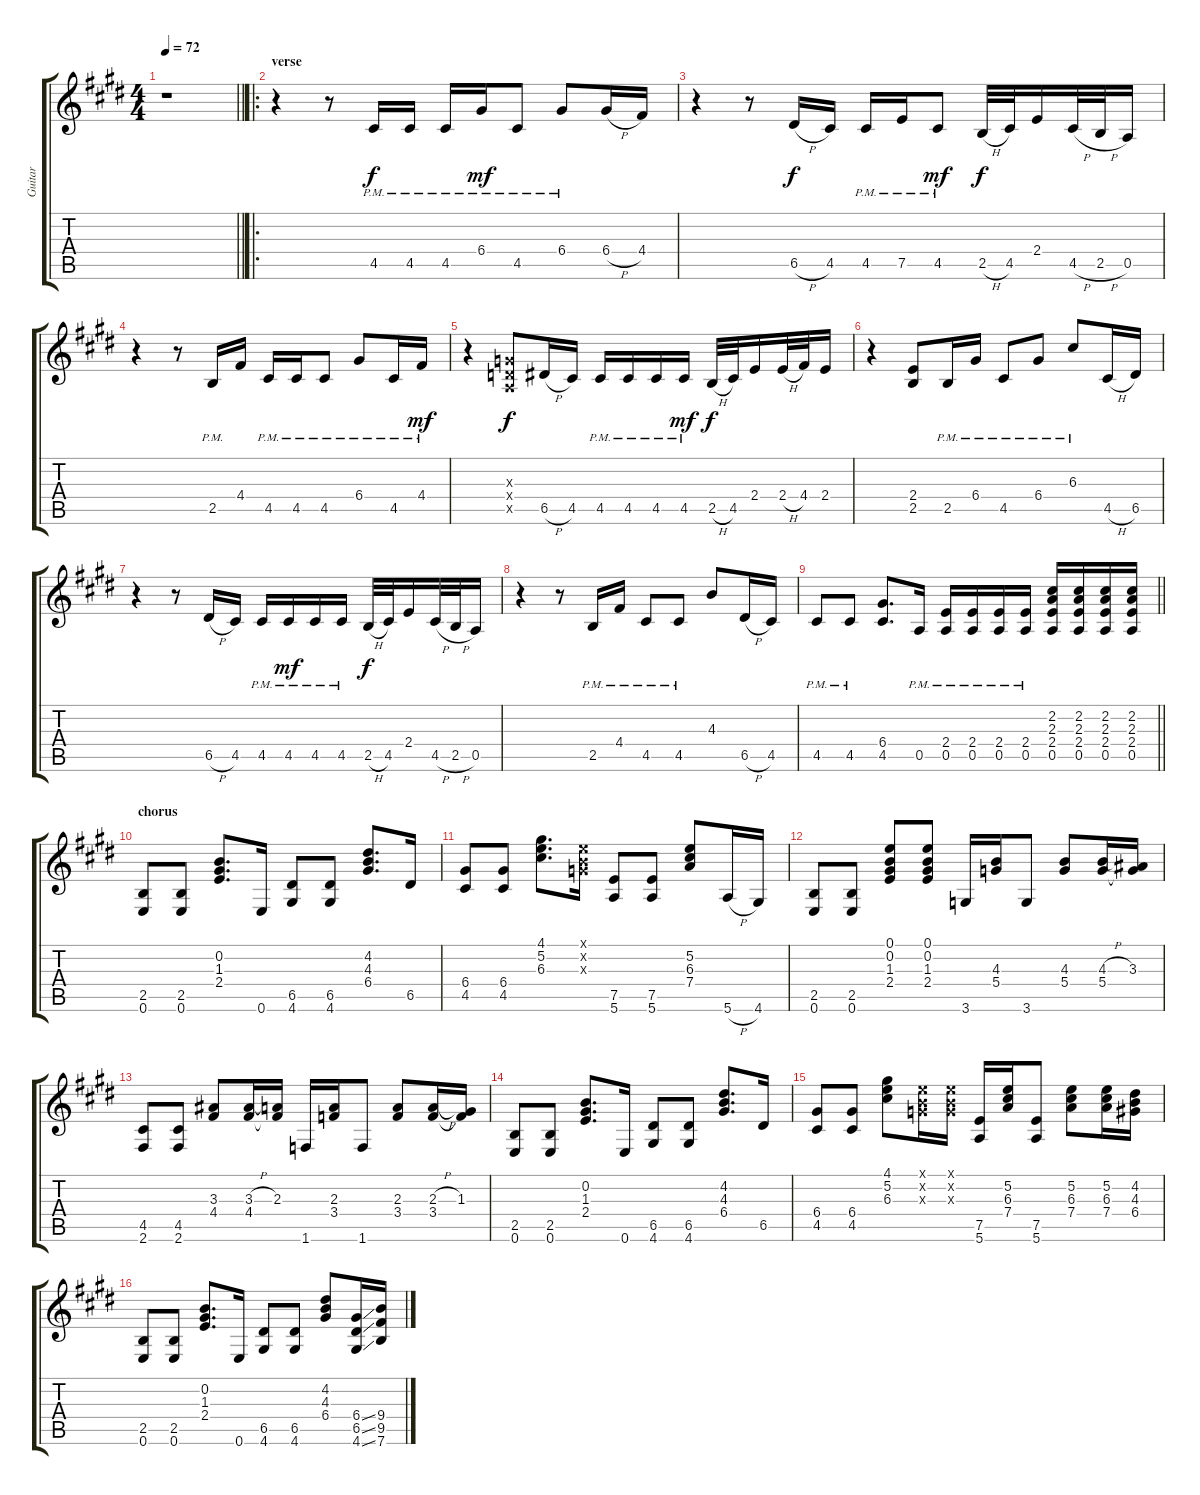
\track ("Guitar" "Guitar") {instrument overdrivenguitar}
\staff {score tabs}
\tuning (E4 B3 G3 D3 A2 E2) {hide}
\ts (4 4)
\tempo 72
\clef g2
\barLineRight lightlight
\ks e
r.1{dy f instrument overdrivenguitar} |
\ro
\section ("" "verse")
r.4{volume 4} r.8 4.5{pm}.16 4.5{pm}.16 4.5{pm}.16 6.4{pm}.16{dy mf} 4.5{pm}.8 6.4{pm}.8 6.4{h}.16 4.4.16 |
r.4 r.8 6.5{h}.16{dy f} 4.5.16 4.5{pm}.16 7.5{pm}.16 4.5{pm}.8{dy mf} 2.5{h}.32{dy f} 4.5.32 2.4.16 4.5{h}.32 2.5{h}.32 0.5.16 |
r.4 r.8 2.5{pm}.16 4.4.16 4.5{pm}.16 4.5{pm}.16 4.5{pm}.8 6.4{pm}.8 4.5{pm}.16 4.4{pm}.16{dy mf} |
r.4 (0.3{x} 0.4{x} 0.5{x}).8{dy f} 6.5{h}.16 4.5.16 4.5{pm}.16 4.5{pm}.16 4.5{pm}.16 4.5{pm}.16{dy mf} 2.5{h}.32{dy f} 4.5.32 2.4.16 2.4{h}.32 4.4.32 2.4.16 |
r.4 (2.4 2.5).8 2.5{pm}.16 6.4{pm}.16 4.5{pm}.8 6.4{pm}.8 6.3{pm}.8 4.5{h}.16 6.5.16 |
r.4 r.8 6.5{h}.16 4.5.16 4.5{pm}.16 4.5{pm}.16{dy mf} 4.5{pm}.16 4.5{pm}.16 2.5{h}.32{dy f} 4.5.32 2.4.16 4.5{h}.32 2.5{h}.32 0.5.16 |
r.4 r.8 2.5{pm}.16 4.4{pm}.16 4.5{pm}.8 4.5{pm}.8 4.3.8 6.5{h}.16 4.5.16 |
\barLineRight lightlight
4.5{pm}.8 4.5{pm}.8 (6.4 4.5).8{d} 0.5{pm}.16{volume 13} (2.4{pm} 0.5{pm}).16 (2.4{pm} 0.5{pm}).16 (2.4{pm} 0.5{pm}).16 (2.4{pm} 0.5{pm}).16 (2.2 2.3 2.4 0.5).16 (2.2 2.3 2.4 0.5).16 (2.2 2.3 2.4 0.5).16 (2.2 2.3 2.4 0.5).16 |
\section ("" "chorus")
(2.5 0.6).8 (2.5 0.6).8 (0.2 1.3 2.4).8{d} 0.6.16 (6.5 4.6).8 (6.5 4.6).8 (4.2 4.3 6.4).8{d} 6.5.16 |
(6.4 4.5).8 (6.4 4.5).8 (4.1 5.2 6.3).8{d} (0.1{x} 0.2{x} 0.3{x}).16 (7.5 5.6).8 (7.5 5.6).8 (5.2 6.3 7.4).8 5.6{h}.16 4.6.16 |
(2.5 0.6).8 (2.5 0.6).8 (0.1 0.2 1.3 2.4).8 (0.1 0.2 1.3 2.4).8 3.6.16 (4.3 5.4).16 3.6.8 (4.3 5.4).8 (4.3{h} 5.4).16 (3.3 5.4{t}).16 |
(4.5 2.6).8 (4.5 2.6).8 (3.3 4.4).8 (3.3{h} 4.4).16 (2.3 4.4{t}).16 1.6.16 (2.3 3.4).16 1.6.8 (2.3 3.4).8 (2.3{h} 3.4).16 (1.3 3.4{t}).16 |
(2.5 0.6).8 (2.5 0.6).8 (0.2 1.3 2.4).8{d} 0.6.16 (6.5 4.6).8 (6.5 4.6).8 (4.2 4.3 6.4).8{d} 6.5.16 |
(6.4 4.5).8 (6.4 4.5).8 (4.1 5.2 6.3).8 (0.1{x} 0.2{x} 0.3{x}).16 (0.1{x} 0.2{x} 0.3{x}).16 (7.5 5.6).16 (5.2 6.3 7.4).16 (7.5 5.6).8 (5.2 6.3 7.4).8 (5.2 6.3 7.4).16 (4.2 4.3 6.4).16 |
(2.5 0.6).8 (2.5 0.6).8 (0.2 1.3 2.4).8{d} 0.6.16 (6.5 4.6).8 (6.5 4.6).8 (4.2 4.3 6.4).8 (6.4{ss} 6.5{ss} 4.6{ss}).16 (9.4 9.5 7.6).16
